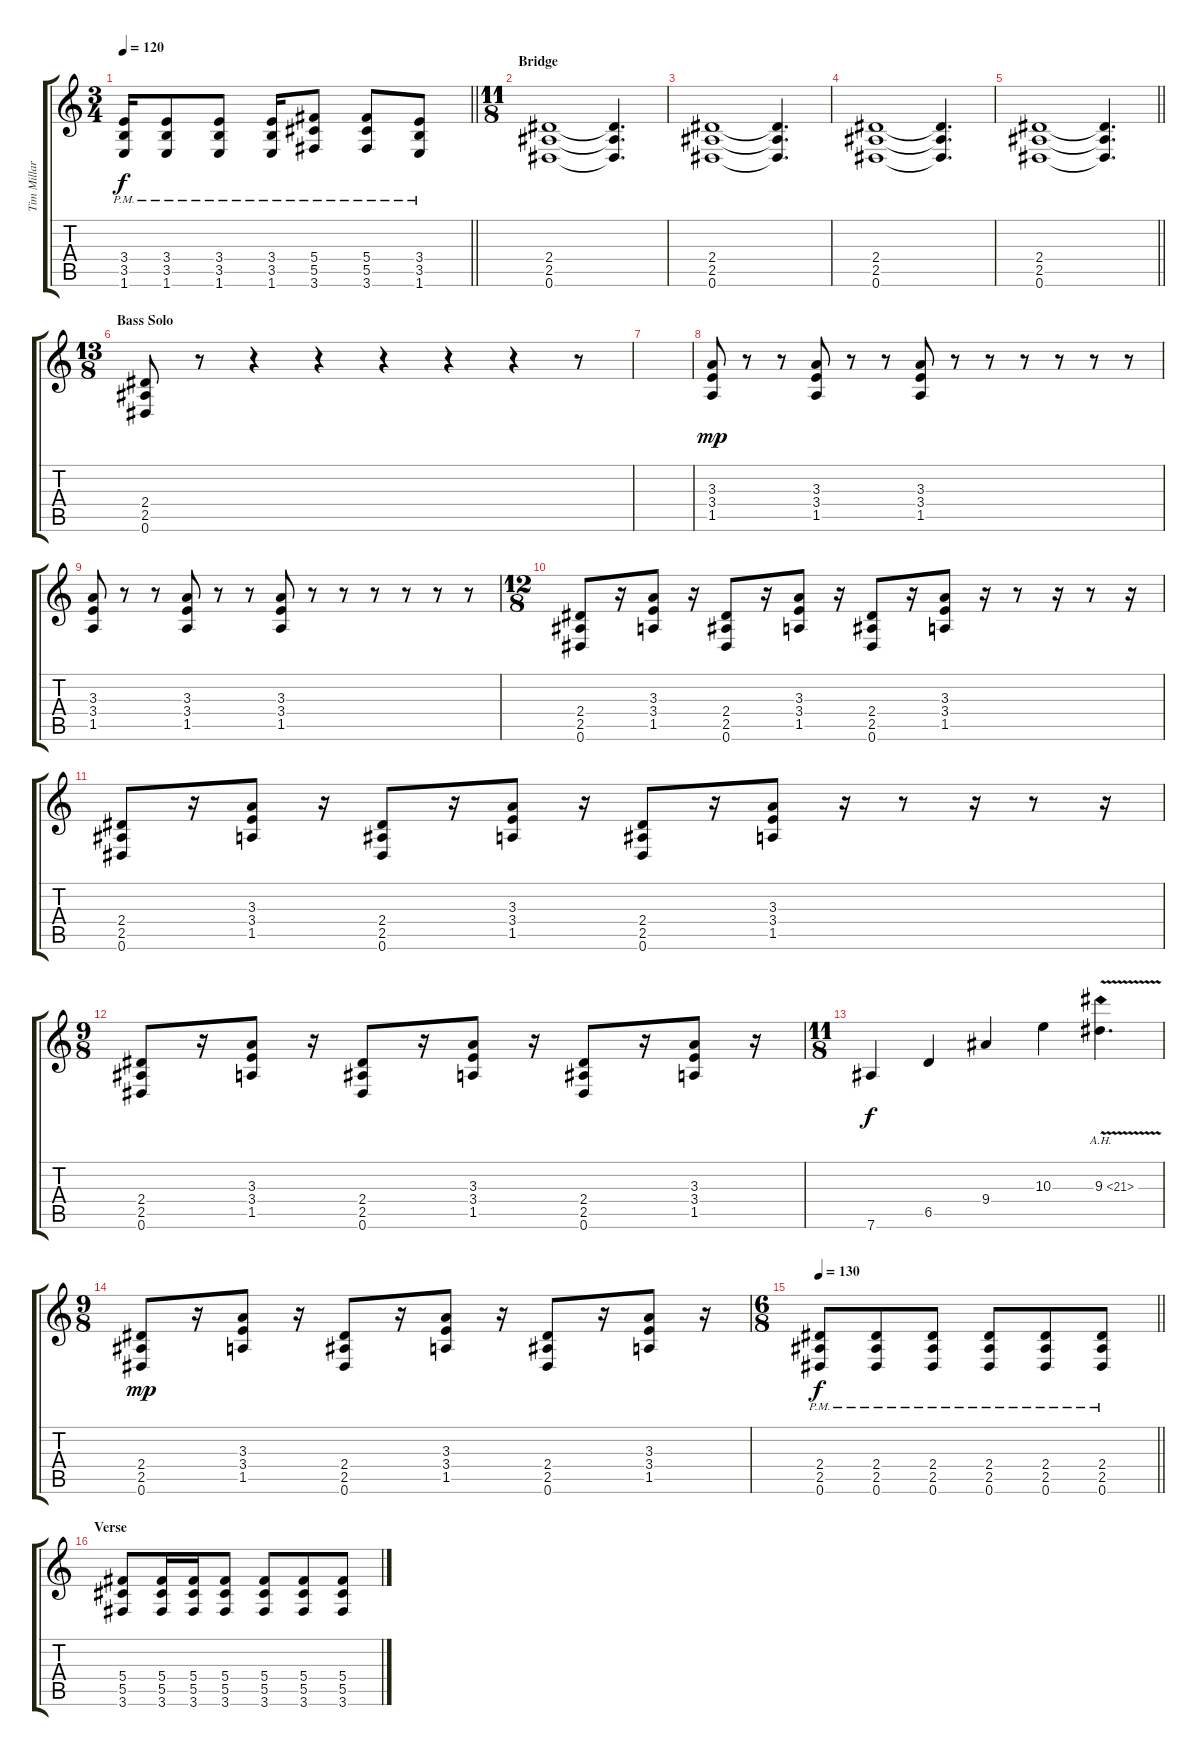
\track ("Tim Millar" "Tim Millar") {instrument distortionguitar}
\staff {score tabs}
\tuning (Eb4 Bb3 Gb3 Db3 Ab2 Eb2) {hide}
\ts (3 4)
\tempo 120
\clef g2
\barLineRight lightlight
\ks c
(3.4{pm} 3.5{pm} 1.6{pm}).16{dy f} (3.4{pm} 3.5{pm} 1.6{pm}).8 (3.4{pm} 3.5{pm} 1.6{pm}).8 (3.4{pm} 3.5{pm} 1.6{pm}).16 (5.4{pm} 5.5{pm} 3.6{pm}).8 (5.4{pm} 5.5{pm} 3.6{pm}).8 (3.4{pm} 3.5{pm} 1.6{pm}).8 |
\ts (11 8)
\section ("" "Bridge")
(2.4 2.5 0.6).1 (2.4{t} 2.5{t} 0.6{t}).4{d} |
(2.4 2.5 0.6).1 (2.4{t} 2.5{t} 0.6{t}).4{d} |
(2.4 2.5 0.6).1 (2.4{t} 2.5{t} 0.6{t}).4{d} |
\barLineRight lightlight
(2.4 2.5 0.6).1 (2.4{t} 2.5{t} 0.6{t}).4{d} |
\ts (13 8)
\section ("" "Bass Solo")
(2.4 2.5 0.6).8 r.8 r.4 r.4 r.4 r.4 r.4 r.8 |
|
(3.3 3.4 1.5).8{dy mp} r.8 r.8 (3.3 3.4 1.5).8 r.8 r.8 (3.3 3.4 1.5).8 r.8 r.8 r.8 r.8 r.8 r.8 |
(3.3 3.4 1.5).8 r.8 r.8 (3.3 3.4 1.5).8 r.8 r.8 (3.3 3.4 1.5).8 r.8 r.8 r.8 r.8 r.8 r.8 |
\ts (12 8)
(2.4 2.5 0.6).8 r.16 (3.3 3.4 1.5).8 r.16 (2.4 2.5 0.6).8 r.16 (3.3 3.4 1.5).8 r.16 (2.4 2.5 0.6).8 r.16 (3.3 3.4 1.5).8 r.16 r.8 r.16 r.8 r.16 |
(2.4 2.5 0.6).8 r.16 (3.3 3.4 1.5).8 r.16 (2.4 2.5 0.6).8 r.16 (3.3 3.4 1.5).8 r.16 (2.4 2.5 0.6).8 r.16 (3.3 3.4 1.5).8 r.16 r.8 r.16 r.8 r.16 |
\ts (9 8)
(2.4 2.5 0.6).8 r.16 (3.3 3.4 1.5).8 r.16 (2.4 2.5 0.6).8 r.16 (3.3 3.4 1.5).8 r.16 (2.4 2.5 0.6).8 r.16 (3.3 3.4 1.5).8 r.16 |
\ts (11 8)
7.6.4{dy f} 6.5.4 9.4.4 10.3.4 9.3{ah 12 v}.4{d} |
\ts (9 8)
(2.4 2.5 0.6).8{dy mp} r.16 (3.3 3.4 1.5).8 r.16 (2.4 2.5 0.6).8 r.16 (3.3 3.4 1.5).8 r.16 (2.4 2.5 0.6).8 r.16 (3.3 3.4 1.5).8 r.16 |
\ts (6 8)
\tempo 130
\barLineRight lightlight
(2.4{pm} 2.5{pm} 0.6{pm}).8{dy f} (2.4{pm} 2.5{pm} 0.6{pm}).8 (2.4{pm} 2.5{pm} 0.6{pm}).8 (2.4{pm} 2.5{pm} 0.6{pm}).8 (2.4{pm} 2.5{pm} 0.6{pm}).8 (2.4{pm} 2.5{pm} 0.6{pm}).8 |
\section ("" "Verse")
(5.4 5.5 3.6).8 (5.4 5.5 3.6).16 (5.4 5.5 3.6).16 (5.4 5.5 3.6).8 (5.4 5.5 3.6).8 (5.4 5.5 3.6).8 (5.4 5.5 3.6).8
